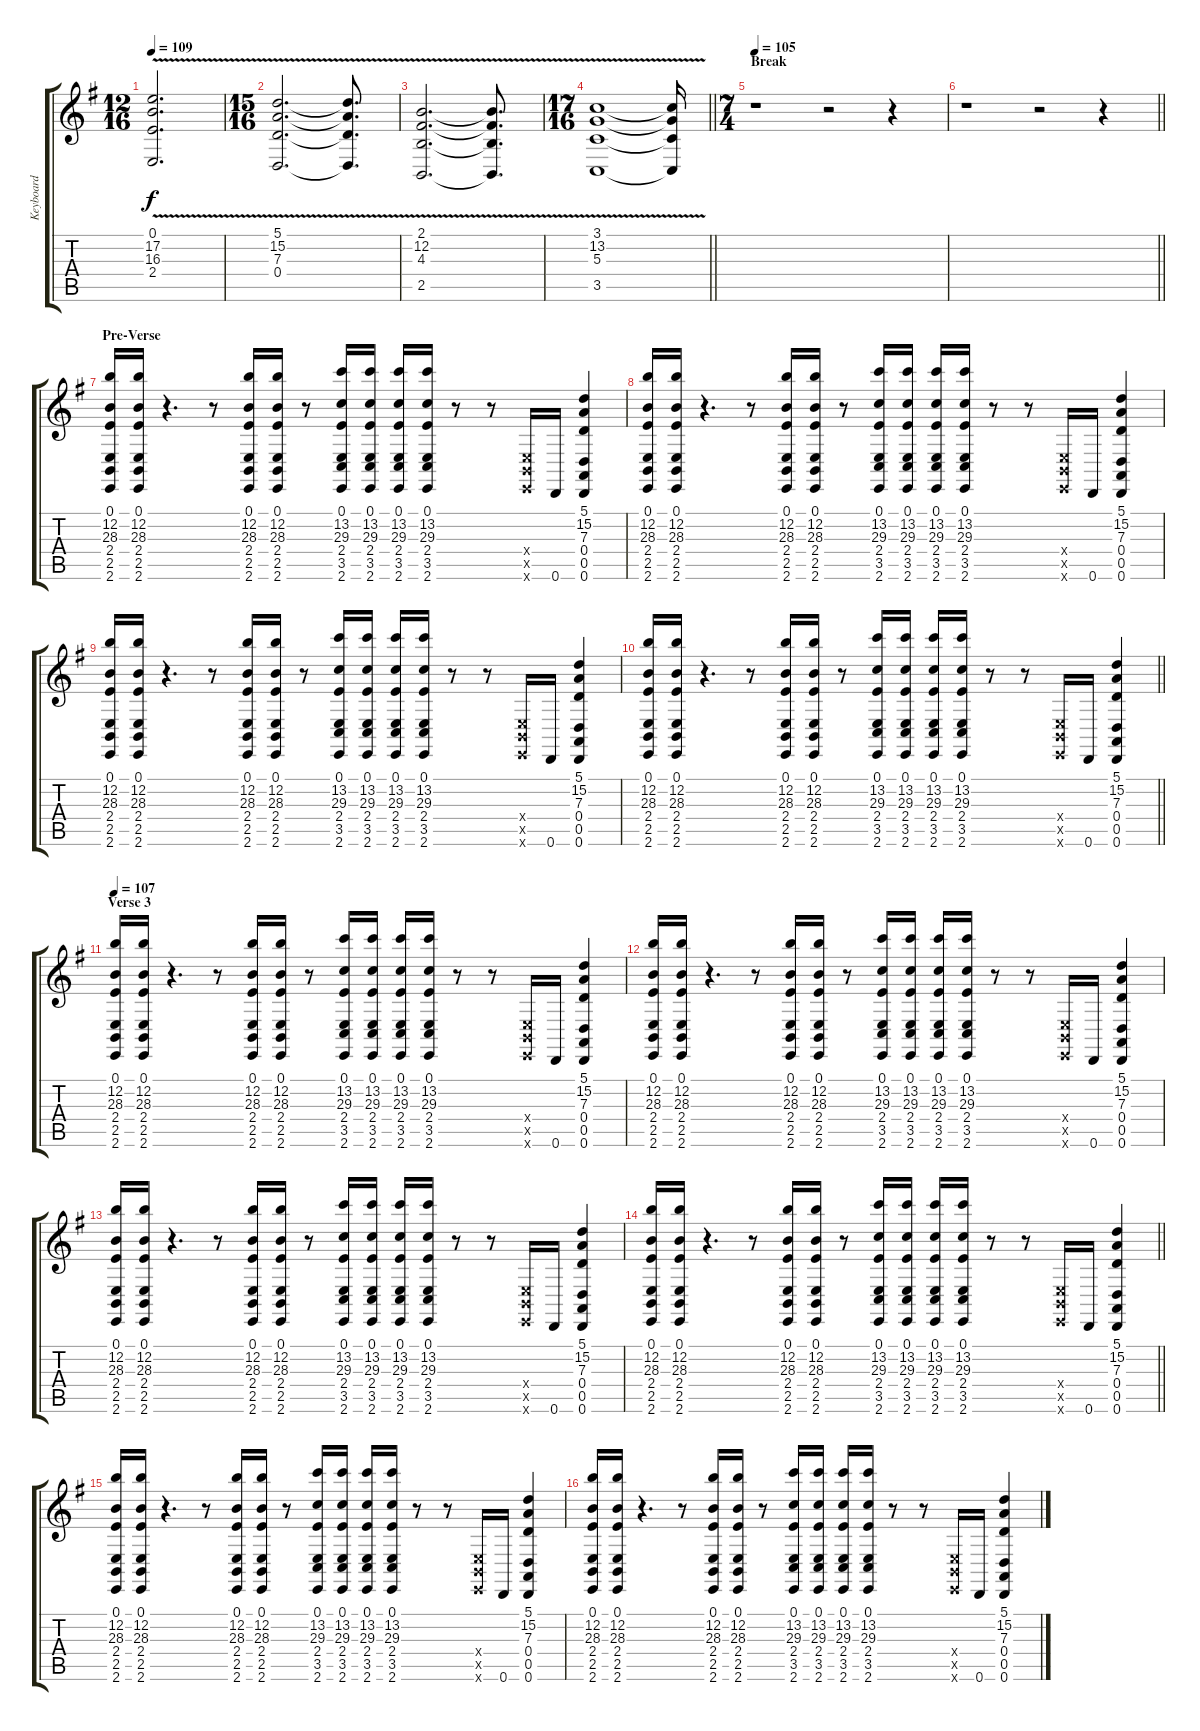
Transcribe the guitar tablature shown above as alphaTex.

\track ("Keyboard" "Keyboard") {instrument fx8scifi}
\staff {score tabs}
\tuning (E4 B3 G3 D3 A2 D2) {hide}
\ts (12 16)
\tempo 109
\clef g2
\ks g
(0.1{v} 17.2{v} 16.3{v} 2.4).2{d dy f} |
\ts (15 16)
(5.1{v} 15.2{v} 7.3{v} 0.4).2{d} (5.1{t} 15.2{t} 7.3{t} 0.4{t}).8{d} |
(2.1{v} 12.2{v} 4.3{v} 2.5).2{d} (2.1{t} 12.2{t} 4.3{t} 2.5{t}).8{d} |
\ts (17 16)
\barLineRight lightlight
(3.1{v} 13.2{v} 5.3{v} 3.5).1 (3.1{t} 13.2{t} 5.3{t} 3.5{t}).16 |
\ts (7 4)
\section ("" "Break")
\tempo 105
r.1 r.2 r.4 |
\barLineRight lightlight
r.1 r.2 r.4 |
\section ("" "Pre-Verse")
(0.1 12.2 28.3 2.4 2.5 2.6).16{instrument stringensemble1} (0.1 12.2 28.3 2.4 2.5 2.6).16 r.4{d} r.8 (0.1 12.2 28.3 2.4 2.5 2.6).16 (0.1 12.2 28.3 2.4 2.5 2.6).16 r.8 (0.1 13.2 29.3 2.4 3.5 2.6).16 (0.1 13.2 29.3 2.4 3.5 2.6).16 (0.1 13.2 29.3 2.4 3.5 2.6).16 (0.1 13.2 29.3 2.4 3.5 2.6).16 r.8 r.8 (2.4{x} 2.5{x} 2.6{x}).16 0.6.16 (5.1 15.2 7.3 0.4 0.5 0.6).4 |
(0.1 12.2 28.3 2.4 2.5 2.6).16 (0.1 12.2 28.3 2.4 2.5 2.6).16 r.4{d} r.8 (0.1 12.2 28.3 2.4 2.5 2.6).16 (0.1 12.2 28.3 2.4 2.5 2.6).16 r.8 (0.1 13.2 29.3 2.4 3.5 2.6).16 (0.1 13.2 29.3 2.4 3.5 2.6).16 (0.1 13.2 29.3 2.4 3.5 2.6).16 (0.1 13.2 29.3 2.4 3.5 2.6).16 r.8 r.8 (2.4{x} 2.5{x} 2.6{x}).16 0.6.16 (5.1 15.2 7.3 0.4 0.5 0.6).4 |
(0.1 12.2 28.3 2.4 2.5 2.6).16 (0.1 12.2 28.3 2.4 2.5 2.6).16 r.4{d} r.8 (0.1 12.2 28.3 2.4 2.5 2.6).16 (0.1 12.2 28.3 2.4 2.5 2.6).16 r.8 (0.1 13.2 29.3 2.4 3.5 2.6).16 (0.1 13.2 29.3 2.4 3.5 2.6).16 (0.1 13.2 29.3 2.4 3.5 2.6).16 (0.1 13.2 29.3 2.4 3.5 2.6).16 r.8 r.8 (2.4{x} 2.5{x} 2.6{x}).16 0.6.16 (5.1 15.2 7.3 0.4 0.5 0.6).4 |
\barLineRight lightlight
(0.1 12.2 28.3 2.4 2.5 2.6).16 (0.1 12.2 28.3 2.4 2.5 2.6).16 r.4{d} r.8 (0.1 12.2 28.3 2.4 2.5 2.6).16 (0.1 12.2 28.3 2.4 2.5 2.6).16 r.8 (0.1 13.2 29.3 2.4 3.5 2.6).16 (0.1 13.2 29.3 2.4 3.5 2.6).16 (0.1 13.2 29.3 2.4 3.5 2.6).16 (0.1 13.2 29.3 2.4 3.5 2.6).16 r.8 r.8 (2.4{x} 2.5{x} 2.6{x}).16 0.6.16 (5.1 15.2 7.3 0.4 0.5 0.6).4 |
\section ("" "Verse 3")
\tempo 107
(0.1 12.2 28.3 2.4 2.5 2.6).16 (0.1 12.2 28.3 2.4 2.5 2.6).16 r.4{d} r.8 (0.1 12.2 28.3 2.4 2.5 2.6).16 (0.1 12.2 28.3 2.4 2.5 2.6).16 r.8 (0.1 13.2 29.3 2.4 3.5 2.6).16 (0.1 13.2 29.3 2.4 3.5 2.6).16 (0.1 13.2 29.3 2.4 3.5 2.6).16 (0.1 13.2 29.3 2.4 3.5 2.6).16 r.8 r.8 (2.4{x} 2.5{x} 2.6{x}).16 0.6.16 (5.1 15.2 7.3 0.4 0.5 0.6).4 |
(0.1 12.2 28.3 2.4 2.5 2.6).16 (0.1 12.2 28.3 2.4 2.5 2.6).16 r.4{d} r.8 (0.1 12.2 28.3 2.4 2.5 2.6).16 (0.1 12.2 28.3 2.4 2.5 2.6).16 r.8 (0.1 13.2 29.3 2.4 3.5 2.6).16 (0.1 13.2 29.3 2.4 3.5 2.6).16 (0.1 13.2 29.3 2.4 3.5 2.6).16 (0.1 13.2 29.3 2.4 3.5 2.6).16 r.8 r.8 (2.4{x} 2.5{x} 2.6{x}).16 0.6.16 (5.1 15.2 7.3 0.4 0.5 0.6).4 |
(0.1 12.2 28.3 2.4 2.5 2.6).16 (0.1 12.2 28.3 2.4 2.5 2.6).16 r.4{d} r.8 (0.1 12.2 28.3 2.4 2.5 2.6).16 (0.1 12.2 28.3 2.4 2.5 2.6).16 r.8 (0.1 13.2 29.3 2.4 3.5 2.6).16 (0.1 13.2 29.3 2.4 3.5 2.6).16 (0.1 13.2 29.3 2.4 3.5 2.6).16 (0.1 13.2 29.3 2.4 3.5 2.6).16 r.8 r.8 (2.4{x} 2.5{x} 2.6{x}).16 0.6.16 (5.1 15.2 7.3 0.4 0.5 0.6).4 |
\barLineRight lightlight
(0.1 12.2 28.3 2.4 2.5 2.6).16 (0.1 12.2 28.3 2.4 2.5 2.6).16 r.4{d} r.8 (0.1 12.2 28.3 2.4 2.5 2.6).16 (0.1 12.2 28.3 2.4 2.5 2.6).16 r.8 (0.1 13.2 29.3 2.4 3.5 2.6).16 (0.1 13.2 29.3 2.4 3.5 2.6).16 (0.1 13.2 29.3 2.4 3.5 2.6).16 (0.1 13.2 29.3 2.4 3.5 2.6).16 r.8 r.8 (2.4{x} 2.5{x} 2.6{x}).16 0.6.16 (5.1 15.2 7.3 0.4 0.5 0.6).4 |
\section ("" "")
(0.1 12.2 28.3 2.4 2.5 2.6).16 (0.1 12.2 28.3 2.4 2.5 2.6).16 r.4{d} r.8 (0.1 12.2 28.3 2.4 2.5 2.6).16 (0.1 12.2 28.3 2.4 2.5 2.6).16 r.8 (0.1 13.2 29.3 2.4 3.5 2.6).16 (0.1 13.2 29.3 2.4 3.5 2.6).16 (0.1 13.2 29.3 2.4 3.5 2.6).16 (0.1 13.2 29.3 2.4 3.5 2.6).16 r.8 r.8 (2.4{x} 2.5{x} 2.6{x}).16 0.6.16 (5.1 15.2 7.3 0.4 0.5 0.6).4 |
(0.1 12.2 28.3 2.4 2.5 2.6).16 (0.1 12.2 28.3 2.4 2.5 2.6).16 r.4{d} r.8 (0.1 12.2 28.3 2.4 2.5 2.6).16 (0.1 12.2 28.3 2.4 2.5 2.6).16 r.8 (0.1 13.2 29.3 2.4 3.5 2.6).16 (0.1 13.2 29.3 2.4 3.5 2.6).16 (0.1 13.2 29.3 2.4 3.5 2.6).16 (0.1 13.2 29.3 2.4 3.5 2.6).16 r.8 r.8 (2.4{x} 2.5{x} 2.6{x}).16 0.6.16 (5.1 15.2 7.3 0.4 0.5 0.6).4
